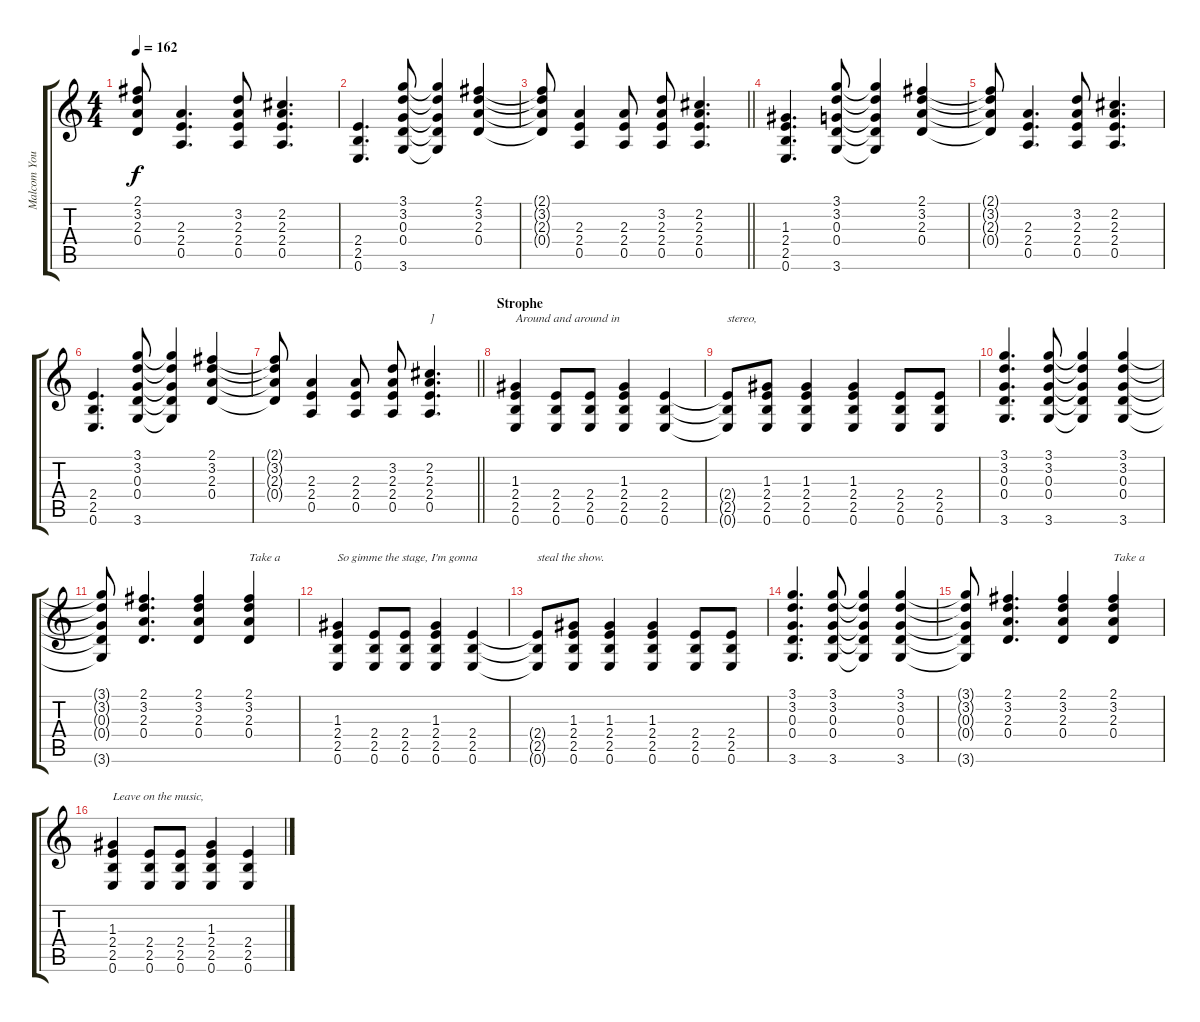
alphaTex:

\track ("Malcom Young" "Malcom You") {instrument distortionguitar}
\staff {score tabs}
\tuning (E4 B3 G3 D3 A2 E2) {hide}
\ts (4 4)
\tempo 162
\clef g2
\ks c
(2.1{t} 3.2{t} 2.3{t} 0.4{t}).8{dy f} (2.3 2.4 0.5).4{d} (3.2 2.3 2.4 0.5).8 (2.2 2.3 2.4 0.5).4{d} |
(2.4 2.5 0.6).4{d} (3.1 3.2 0.3 0.4 3.6).8 (3.1{t} 3.2{t} 0.3{t} 0.4{t} 3.6{t}).4 (2.1 3.2 2.3 0.4).4 |
\barLineRight lightlight
(2.1{t} 3.2{t} 2.3{t} 0.4{t}).8 (2.3 2.4 0.5).4 (2.3 2.4 0.5).8 (3.2 2.3 2.4 0.5).8 (2.2 2.3 2.4 0.5).4{d} |
(1.3 2.4 2.5 0.6).4{d} (3.1 3.2 0.3 0.4 3.6).8 (3.1{t} 3.2{t} 0.3{t} 0.4{t} 3.6{t}).4 (2.1 3.2 2.3 0.4).4 |
(2.1{t} 3.2{t} 2.3{t} 0.4{t}).8 (2.3 2.4 0.5).4{d} (3.2 2.3 2.4 0.5).8 (2.2 2.3 2.4 0.5).4{d} |
(2.4 2.5 0.6).4{d} (3.1 3.2 0.3 0.4 3.6).8 (3.1{t} 3.2{t} 0.3{t} 0.4{t} 3.6{t}).4 (2.1 3.2 2.3 0.4).4 |
\barLineRight lightlight
(2.1{t} 3.2{t} 2.3{t} 0.4{t}).8 (2.3 2.4 0.5).4 (2.3 2.4 0.5).8 (3.2 2.3 2.4 0.5).8 (2.2 2.3 2.4 0.5).4{d txt "]"} |
\section ("" "Strophe")
(1.3 2.4 2.5 0.6).4{txt "Around and around in"} (2.4 2.5 0.6).8 (2.4 2.5 0.6).8 (1.3 2.4 2.5 0.6).4 (2.4 2.5 0.6).4 |
(2.4{t} 2.5{t} 0.6{t}).8{txt "stereo,"} (1.3 2.4 2.5 0.6).8 (1.3 2.4 2.5 0.6).4 (1.3 2.4 2.5 0.6).4 (2.4 2.5 0.6).8 (2.4 2.5 0.6).8 |
(3.1 3.2 0.3 0.4 3.6).4{d} (3.1 3.2 0.3 0.4 3.6).8 (3.1{t} 3.2{t} 0.3{t} 0.4{t} 3.6{t}).4 (3.1 3.2 0.3 0.4 3.6).4 |
(3.1{t} 3.2{t} 0.3{t} 0.4{t} 3.6{t}).8 (2.1 3.2 2.3 0.4).4{d} (2.1 3.2 2.3 0.4).4 (2.1 3.2 2.3 0.4).4{txt "Take a"} |
(1.3 2.4 2.5 0.6).4{txt "So gimme the stage, I'm gonna"} (2.4 2.5 0.6).8 (2.4 2.5 0.6).8 (1.3 2.4 2.5 0.6).4 (2.4 2.5 0.6).4 |
(2.4{t} 2.5{t} 0.6{t}).8{txt "steal the show."} (1.3 2.4 2.5 0.6).8 (1.3 2.4 2.5 0.6).4 (1.3 2.4 2.5 0.6).4 (2.4 2.5 0.6).8 (2.4 2.5 0.6).8 |
(3.1 3.2 0.3 0.4 3.6).4{d} (3.1 3.2 0.3 0.4 3.6).8 (3.1{t} 3.2{t} 0.3{t} 0.4{t} 3.6{t}).4 (3.1 3.2 0.3 0.4 3.6).4 |
(3.1{t} 3.2{t} 0.3{t} 0.4{t} 3.6{t}).8 (2.1 3.2 2.3 0.4).4{d} (2.1 3.2 2.3 0.4).4 (2.1 3.2 2.3 0.4).4{txt "Take a"} |
(1.3 2.4 2.5 0.6).4{txt "Leave on the music,"} (2.4 2.5 0.6).8 (2.4 2.5 0.6).8 (1.3 2.4 2.5 0.6).4 (2.4 2.5 0.6).4
